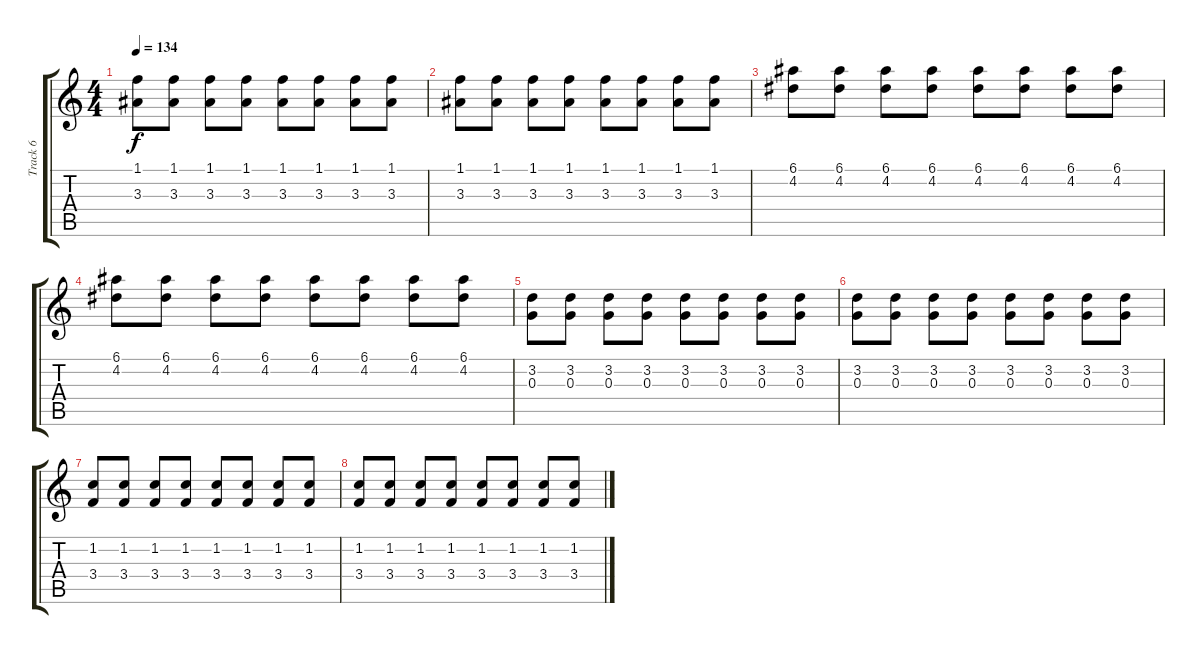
\track ("Track 6" "Track 6") {instrument overdrivenguitar}
\staff {score tabs}
\tuning (E4 B3 G3 D3 A2 E2) {hide}
\ts (4 4)
\tempo 134
\clef g2
\ks c
(1.1 3.3).8{dy f} (1.1 3.3).8 (1.1 3.3).8 (1.1 3.3).8 (1.1 3.3).8 (1.1 3.3).8 (1.1 3.3).8 (1.1 3.3).8 |
(1.1 3.3).8 (1.1 3.3).8 (1.1 3.3).8 (1.1 3.3).8 (1.1 3.3).8 (1.1 3.3).8 (1.1 3.3).8 (1.1 3.3).8 |
(6.1 4.2).8 (6.1 4.2).8 (6.1 4.2).8 (6.1 4.2).8 (6.1 4.2).8 (6.1 4.2).8 (6.1 4.2).8 (6.1 4.2).8 |
(6.1 4.2).8 (6.1 4.2).8 (6.1 4.2).8 (6.1 4.2).8 (6.1 4.2).8 (6.1 4.2).8 (6.1 4.2).8 (6.1 4.2).8 |
(3.2 0.3).8 (3.2 0.3).8 (3.2 0.3).8 (3.2 0.3).8 (3.2 0.3).8 (3.2 0.3).8 (3.2 0.3).8 (3.2 0.3).8 |
(3.2 0.3).8 (3.2 0.3).8 (3.2 0.3).8 (3.2 0.3).8 (3.2 0.3).8 (3.2 0.3).8 (3.2 0.3).8 (3.2 0.3).8 |
(1.2 3.4).8 (1.2 3.4).8 (1.2 3.4).8 (1.2 3.4).8 (1.2 3.4).8 (1.2 3.4).8 (1.2 3.4).8 (1.2 3.4).8 |
(1.2 3.4).8 (1.2 3.4).8 (1.2 3.4).8 (1.2 3.4).8 (1.2 3.4).8 (1.2 3.4).8 (1.2 3.4).8 (1.2 3.4).8
